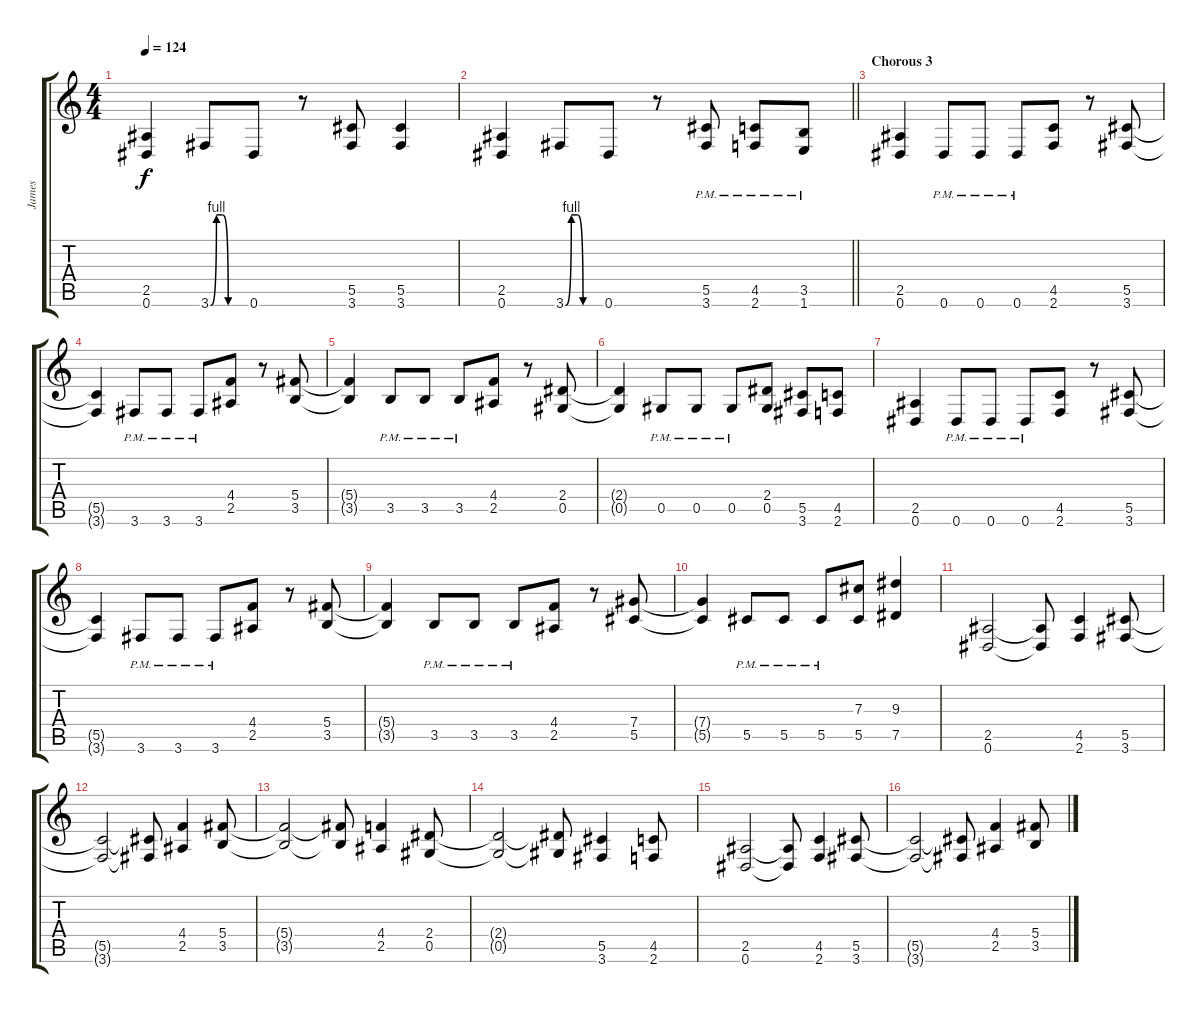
\track ("James" "James") {instrument distortionguitar}
\staff {score tabs}
\tuning (Eb4 Bb3 Gb3 Db3 Ab2 Eb2) {hide}
\ts (4 4)
\tempo 124
\clef g2
\ks c
(2.5 0.6).4{dy f} 3.6{be (custom 0 0 10 4 20 4 30 0 60 0)}.8 0.6.8 r.8 (5.5 3.6).8 (5.5 3.6).4 |
\barLineRight lightlight
(2.5 0.6).4 3.6{be (custom 0 0 10 4 20 4 30 0 60 0)}.8 0.6.8 r.8 (5.5{pm} 3.6{pm}).8 (4.5{pm} 2.6{pm}).8 (3.5{pm} 1.6{pm}).8 |
\section ("" "Chorous 3")
(2.5 0.6).4 0.6{pm}.8 0.6{pm}.8 0.6{pm}.8 (4.5 2.6).8 r.8 (5.5 3.6).8 |
(5.5{t} 3.6{t}).4 3.6{pm}.8 3.6{pm}.8 3.6{pm}.8 (4.4 2.5).8 r.8 (5.4 3.5).8 |
(5.4{t} 3.5{t}).4 3.5{pm}.8 3.5{pm}.8 3.5{pm}.8 (4.4 2.5).8 r.8 (2.4 0.5).8 |
(2.4{t} 0.5{t}).4 0.5{pm}.8 0.5{pm}.8 0.5{pm}.8 (2.4 0.5).8 (5.5 3.6).8 (4.5 2.6).8 |
(2.5 0.6).4 0.6{pm}.8 0.6{pm}.8 0.6{pm}.8 (4.5 2.6).8 r.8 (5.5 3.6).8 |
(5.5{t} 3.6{t}).4 3.6{pm}.8 3.6{pm}.8 3.6{pm}.8 (4.4 2.5).8 r.8 (5.4 3.5).8 |
(5.4{t} 3.5{t}).4 3.5{pm}.8 3.5{pm}.8 3.5{pm}.8 (4.4 2.5).8 r.8 (7.4 5.5).8 |
(7.4{t} 5.5{t}).4 5.5{pm}.8 5.5{pm}.8 5.5{pm}.8 (7.3 5.5).8 (9.3 7.5).4 |
(2.5 0.6).2 (2.5{t} 0.6{t}).8 (4.5 2.6).4 (5.5 3.6).8 |
(5.5{t} 3.6{t}).2 (5.5{t} 3.6{t}).8 (4.4 2.5).4 (5.4 3.5).8 |
(5.4{t} 3.5{t}).2 (5.4{t} 3.5{t}).8 (4.4 2.5).4 (2.4 0.5).8 |
(2.4{t} 0.5{t}).2 (2.4{t} 0.5{t}).8 (5.5 3.6).4 (4.5 2.6).8 |
(2.5 0.6).2 (2.5{t} 0.6{t}).8 (4.5 2.6).4 (5.5 3.6).8 |
(5.5{t} 3.6{t}).2 (5.5{t} 3.6{t}).8 (4.4 2.5).4 (5.4 3.5).8
